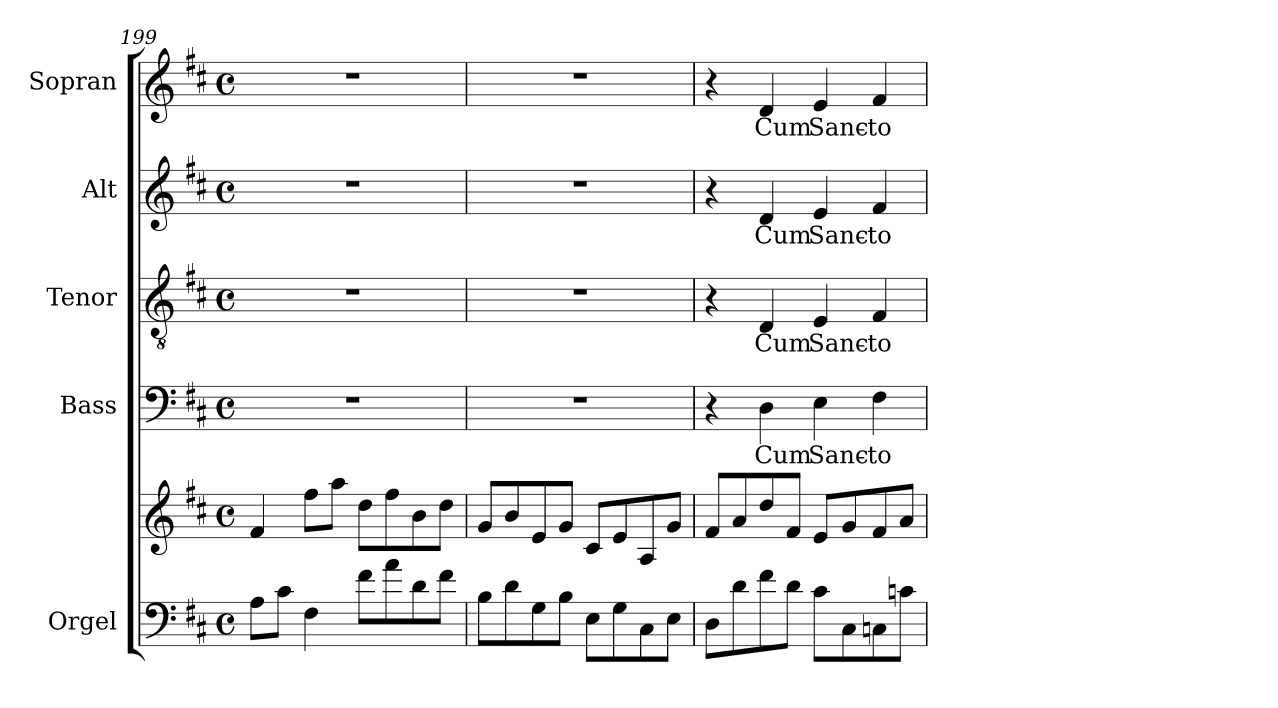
**kern	**kern	**kern	**text	**kern	**text	**kern	**text	**kern	**text
*part5	*part5	*part4	*part4	*part3	*part3	*part2	*part2	*part1	*part1
*staff6	*staff5	*staff4	*staff4	*staff3	*staff3	*staff2	*staff2	*staff1	*staff1
*I"Orgel	*	*I"Bass	*	*I"Tenor	*	*I"Alt	*	*I"Sopran	*
*I'Org.	*	*I'B.	*	*I'T.	*	*I'A.	*	*I'S.	*
*clefF4	*clefG2	*clefF4	*	*clefGv2	*	*clefG2	*	*clefG2	*
*k[f#c#]	*k[f#c#]	*k[f#c#]	*	*k[f#c#]	*	*k[f#c#]	*	*k[f#c#]	*
*D:	*D:	*D:	*	*D:	*	*D:	*	*D:	*
*M4/4	*M4/4	*M4/4	*	*M4/4	*	*M4/4	*	*M4/4	*
*met(c)	*met(c)	*met(c)	*	*met(c)	*	*met(c)	*	*met(c)	*
=199	=199	=199	=199	=199	=199	=199	=199	=199	=199
8A\L	4f#/	1r	.	1r	.	1r	.	1r	.
8c#\J	.	.	.	.	.	.	.	.	.
4F#\	8ff#\L	.	.	.	.	.	.	.	.
.	8aa\J	.	.	.	.	.	.	.	.
8f#\L	8dd\L	.	.	.	.	.	.	.	.
8a\	8ff#\	.	.	.	.	.	.	.	.
8d\	8b\	.	.	.	.	.	.	.	.
8f#\J	8dd\J	.	.	.	.	.	.	.	.
!!LO:PB:g=z
=200	=200	=200	=200	=200	=200	=200	=200	=200	=200
8B\L	8g/L	1r	.	1r	.	1r	.	1r	.
8d\	8b/	.	.	.	.	.	.	.	.
8G\	8e/	.	.	.	.	.	.	.	.
8B\J	8g/J	.	.	.	.	.	.	.	.
8E\L	8c#/L	.	.	.	.	.	.	.	.
8G\	8e/	.	.	.	.	.	.	.	.
8C#\	8A/	.	.	.	.	.	.	.	.
8E\J	8g/J	.	.	.	.	.	.	.	.
=201	=201	=201	=201	=201	=201	=201	=201	=201	=201
8D\L	8f#/L	4r	.	4r	.	4r	.	4r	.
8d\	8a/	.	.	.	.	.	.	.	.
!	!	!	!LO:LY:b	!	!LO:LY:b	!	!LO:LY:b	!	!LO:LY:b
8f#\	8dd/	4D\	Cum	4D/	Cum	4d/	Cum	4d/	Cum
8d\J	8f#/J	.	.	.	.	.	.	.	.
!	!	!	!LO:LY:b	!	!LO:LY:b	!	!LO:LY:b	!	!LO:LY:b
8c#\L	8e/L	4E\	Sanc-	4E/	Sanc-	4e/	Sanc-	4e/	Sanc-
8C#\	8g/	.	.	.	.	.	.	.	.
!	!	!	!LO:LY:b	!	!LO:LY:b	!	!LO:LY:b	!	!LO:LY:b
8Cn\	8f#/	4F#\	-to	4F#/	-to	4f#/	-to	4f#/	-to
8cn\J	8a/J	.	.	.	.	.	.	.	.
=	=	=	=	=	=	=	=	=	=
*-	*-	*-	*-	*-	*-	*-	*-	*-	*-
